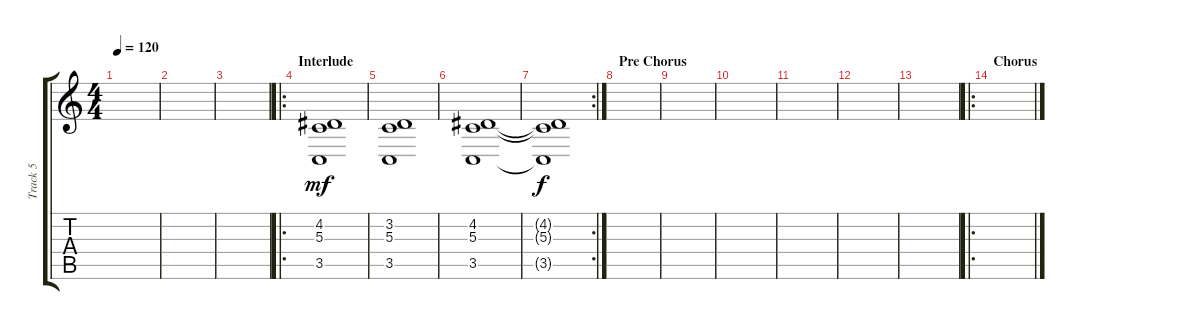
\track ("Track 5" "Track 5") {instrument pad2warm}
\staff {score tabs}
\tuning (E4 B3 G3 D3 A2 E2) {hide}
\ts (4 4)
\tempo 120
\clef g2
\ks c
|
|
|
\ro
\section ("" "Interlude")
(4.2 5.3 3.5).1{dy mf} |
(3.2 5.3 3.5).1 |
(4.2 5.3 3.5).1 |
\rc 2
(4.2{t} 5.3{t} 3.5{t}).1{dy f} |
\section ("" "Pre Chorus")
|
|
|
|
|
|
\ro
\section ("" "Chorus")
